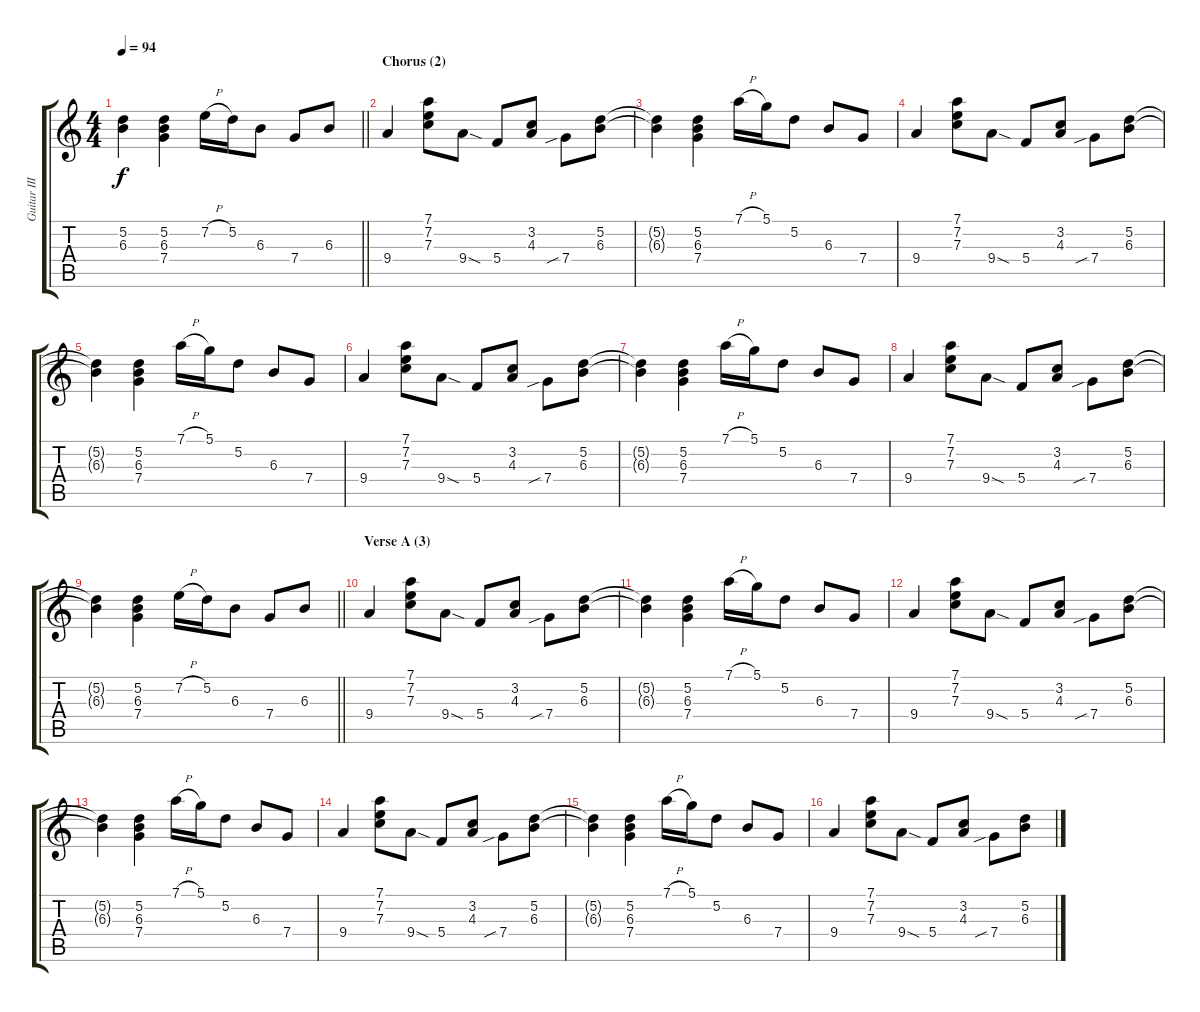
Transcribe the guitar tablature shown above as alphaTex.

\track ("Guitar III" "Guitar III") {instrument electricguitarclean}
\staff {score tabs}
\tuning (D4 A3 F3 C3 G2 D2) {hide}
\ts (4 4)
\tempo 94
\clef g2
\barLineRight lightlight
\ks aminor
(5.2{t} 6.3{t}).4{dy f} (5.2 6.3 7.4).4 7.2{h}.16 5.2.16 6.3.8 7.4.8 6.3.8 |
\section ("" "Chorus (2)")
9.4.4 (7.1 7.2 7.3).8 9.4{sod}.8 5.4.8 (3.2 4.3).8 7.4{sib}.8 (5.2 6.3).8 |
(5.2{t} 6.3{t}).4 (5.2 6.3 7.4).4 7.1{h}.16 5.1.16 5.2.8 6.3.8 7.4.8 |
9.4.4 (7.1 7.2 7.3).8 9.4{sod}.8 5.4.8 (3.2 4.3).8 7.4{sib}.8 (5.2 6.3).8 |
(5.2{t} 6.3{t}).4 (5.2 6.3 7.4).4 7.1{h}.16 5.1.16 5.2.8 6.3.8 7.4.8 |
9.4.4 (7.1 7.2 7.3).8 9.4{sod}.8 5.4.8 (3.2 4.3).8 7.4{sib}.8 (5.2 6.3).8 |
(5.2{t} 6.3{t}).4 (5.2 6.3 7.4).4 7.1{h}.16 5.1.16 5.2.8 6.3.8 7.4.8 |
9.4.4 (7.1 7.2 7.3).8 9.4{sod}.8 5.4.8 (3.2 4.3).8 7.4{sib}.8 (5.2 6.3).8 |
\barLineRight lightlight
(5.2{t} 6.3{t}).4 (5.2 6.3 7.4).4 7.2{h}.16 5.2.16 6.3.8 7.4.8 6.3.8 |
\section ("" "Verse A (3)")
9.4.4 (7.1 7.2 7.3).8 9.4{sod}.8 5.4.8 (3.2 4.3).8 7.4{sib}.8 (5.2 6.3).8 |
(5.2{t} 6.3{t}).4 (5.2 6.3 7.4).4 7.1{h}.16 5.1.16 5.2.8 6.3.8 7.4.8 |
9.4.4 (7.1 7.2 7.3).8 9.4{sod}.8 5.4.8 (3.2 4.3).8 7.4{sib}.8 (5.2 6.3).8 |
(5.2{t} 6.3{t}).4 (5.2 6.3 7.4).4 7.1{h}.16 5.1.16 5.2.8 6.3.8 7.4.8 |
9.4.4 (7.1 7.2 7.3).8 9.4{sod}.8 5.4.8 (3.2 4.3).8 7.4{sib}.8 (5.2 6.3).8 |
(5.2{t} 6.3{t}).4 (5.2 6.3 7.4).4 7.1{h}.16 5.1.16 5.2.8 6.3.8 7.4.8 |
9.4.4 (7.1 7.2 7.3).8 9.4{sod}.8 5.4.8 (3.2 4.3).8 7.4{sib}.8 (5.2 6.3).8
